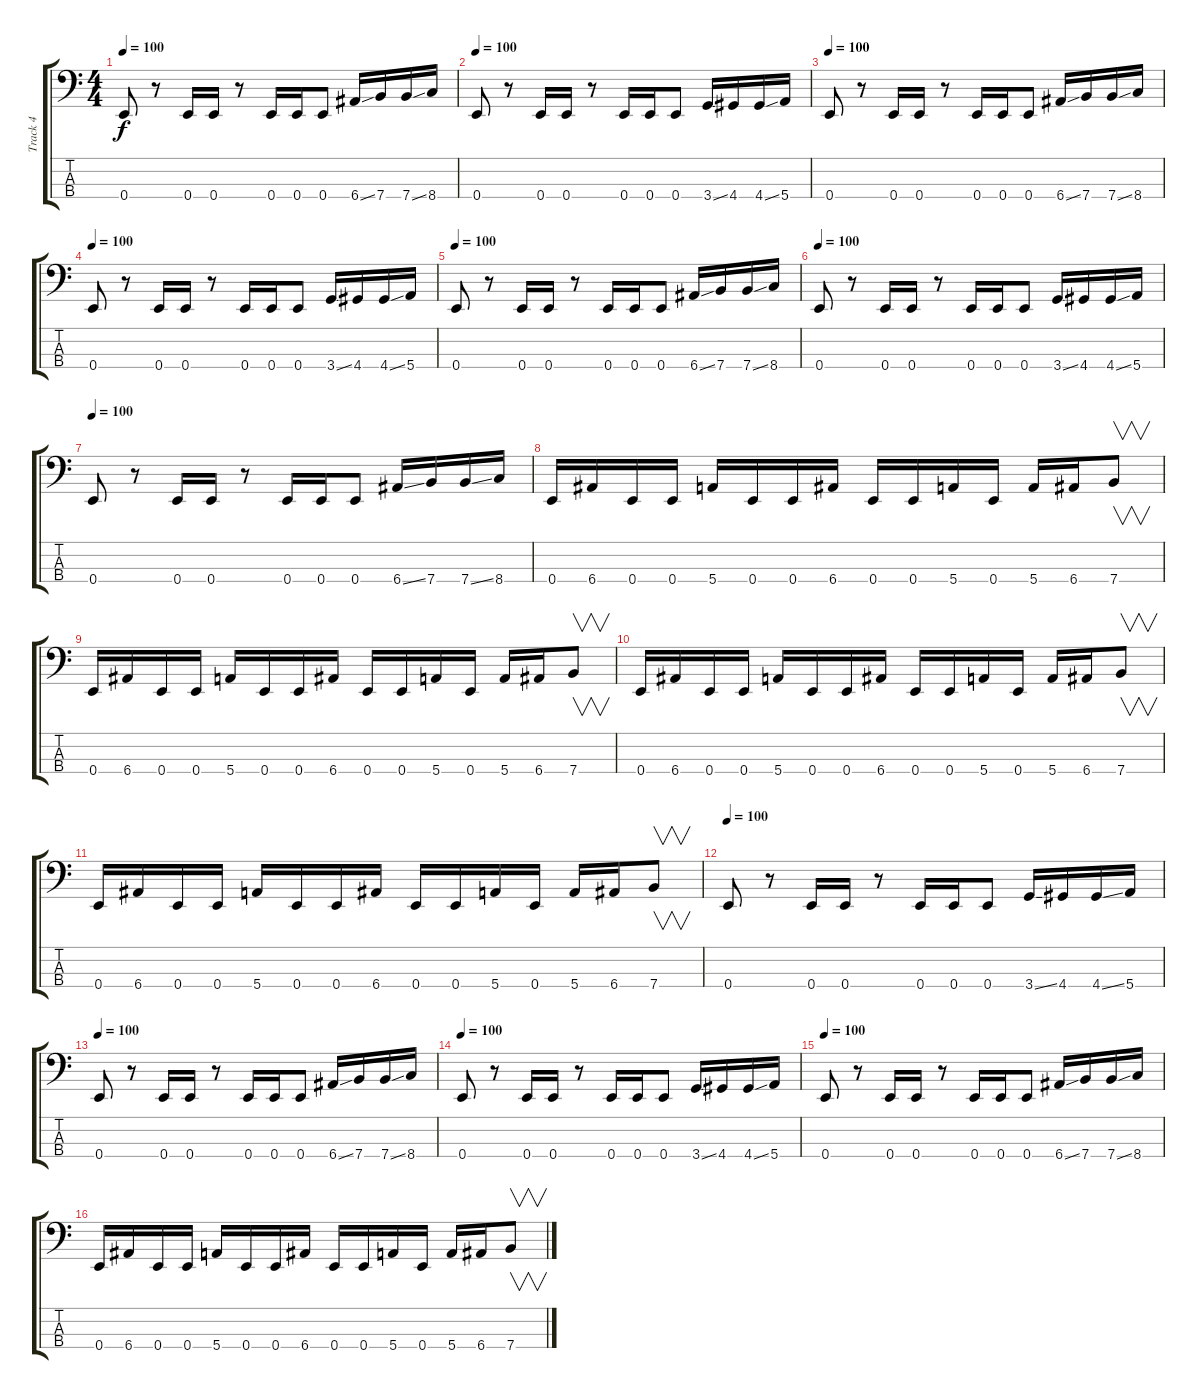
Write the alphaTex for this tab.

\track ("Track 4" "Track 4") {instrument electricbasspick}
\staff {score tabs}
\tuning (G2 D2 A1 E1) {hide}
\ts (4 4)
\tempo 100
\clef f4
\ks c
0.4.8{dy f} r.8 0.4.16 0.4.16 r.8 0.4.16 0.4.16 0.4.8 6.4{ss}.16 7.4.16 7.4{ss}.16 8.4.16 |
\tempo 100
0.4.8 r.8 0.4.16 0.4.16 r.8 0.4.16 0.4.16 0.4.8 3.4{ss}.16 4.4.16 4.4{ss}.16 5.4.16 |
\tempo 100
0.4.8 r.8 0.4.16 0.4.16 r.8 0.4.16 0.4.16 0.4.8 6.4{ss}.16 7.4.16 7.4{ss}.16 8.4.16 |
\tempo 100
0.4.8 r.8 0.4.16 0.4.16 r.8 0.4.16 0.4.16 0.4.8 3.4{ss}.16 4.4.16 4.4{ss}.16 5.4.16 |
\tempo 100
0.4.8 r.8 0.4.16 0.4.16 r.8 0.4.16 0.4.16 0.4.8 6.4{ss}.16 7.4.16 7.4{ss}.16 8.4.16 |
\tempo 100
0.4.8 r.8 0.4.16 0.4.16 r.8 0.4.16 0.4.16 0.4.8 3.4{ss}.16 4.4.16 4.4{ss}.16 5.4.16 |
\tempo 100
0.4.8 r.8 0.4.16 0.4.16 r.8 0.4.16 0.4.16 0.4.8 6.4{ss}.16 7.4.16 7.4{ss}.16 8.4.16 |
0.4.16 6.4.16 0.4.16 0.4.16 5.4.16 0.4.16 0.4.16 6.4.16 0.4.16 0.4.16 5.4.16 0.4.16 5.4.16 6.4.16 7.4.8{v} |
0.4.16 6.4.16 0.4.16 0.4.16 5.4.16 0.4.16 0.4.16 6.4.16 0.4.16 0.4.16 5.4.16 0.4.16 5.4.16 6.4.16 7.4.8{v} |
0.4.16 6.4.16 0.4.16 0.4.16 5.4.16 0.4.16 0.4.16 6.4.16 0.4.16 0.4.16 5.4.16 0.4.16 5.4.16 6.4.16 7.4.8{v} |
0.4.16 6.4.16 0.4.16 0.4.16 5.4.16 0.4.16 0.4.16 6.4.16 0.4.16 0.4.16 5.4.16 0.4.16 5.4.16 6.4.16 7.4.8{v} |
\tempo 100
0.4.8 r.8 0.4.16 0.4.16 r.8 0.4.16 0.4.16 0.4.8 3.4{ss}.16 4.4.16 4.4{ss}.16 5.4.16 |
\tempo 100
0.4.8 r.8 0.4.16 0.4.16 r.8 0.4.16 0.4.16 0.4.8 6.4{ss}.16 7.4.16 7.4{ss}.16 8.4.16 |
\tempo 100
0.4.8 r.8 0.4.16 0.4.16 r.8 0.4.16 0.4.16 0.4.8 3.4{ss}.16 4.4.16 4.4{ss}.16 5.4.16 |
\tempo 100
0.4.8 r.8 0.4.16 0.4.16 r.8 0.4.16 0.4.16 0.4.8 6.4{ss}.16 7.4.16 7.4{ss}.16 8.4.16 |
0.4.16 6.4.16 0.4.16 0.4.16 5.4.16 0.4.16 0.4.16 6.4.16 0.4.16 0.4.16 5.4.16 0.4.16 5.4.16 6.4.16 7.4.8{v}
